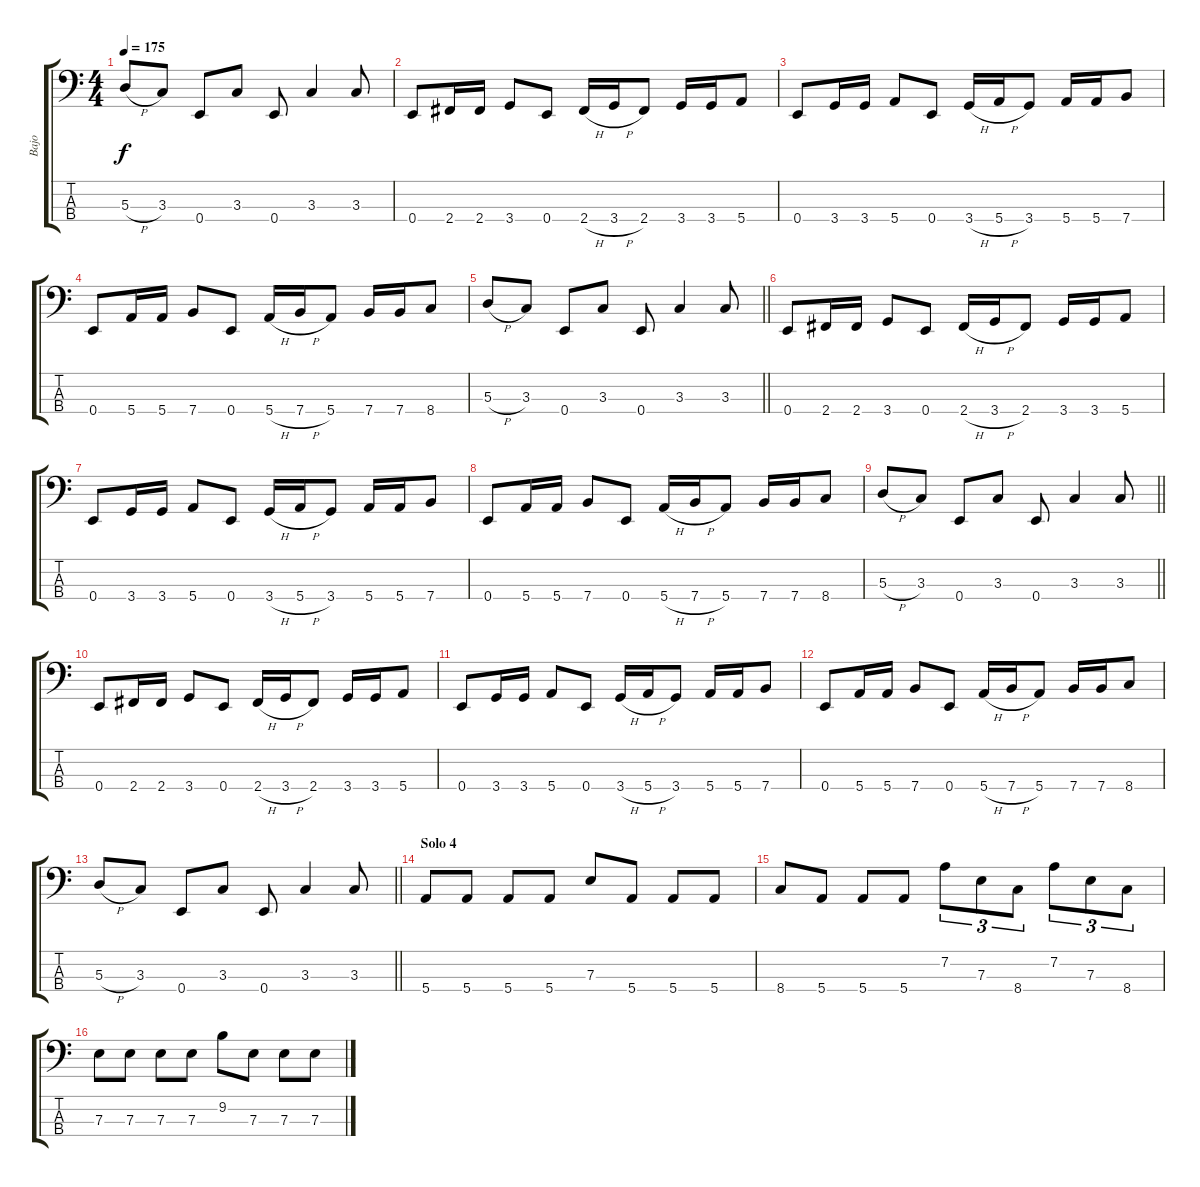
\track ("Bajo" "Bajo") {instrument electricbassfinger}
\staff {score tabs}
\tuning (G2 D2 A1 E1) {hide}
\ts (4 4)
\tempo 175
\clef f4
\ks c
5.3{h}.8{dy f} 3.3.8 0.4.8 3.3.8 0.4.8 3.3.4 3.3.8 |
0.4.8 2.4.16 2.4.16 3.4.8 0.4.8 2.4{h}.16 3.4{h}.16 2.4.8 3.4.16 3.4.16 5.4.8 |
0.4.8 3.4.16 3.4.16 5.4.8 0.4.8 3.4{h}.16 5.4{h}.16 3.4.8 5.4.16 5.4.16 7.4.8 |
0.4.8 5.4.16 5.4.16 7.4.8 0.4.8 5.4{h}.16 7.4{h}.16 5.4.8 7.4.16 7.4.16 8.4.8 |
\barLineRight lightlight
5.3{h}.8 3.3.8 0.4.8 3.3.8 0.4.8 3.3.4 3.3.8 |
\section ("" "")
0.4.8 2.4.16 2.4.16 3.4.8 0.4.8 2.4{h}.16 3.4{h}.16 2.4.8 3.4.16 3.4.16 5.4.8 |
0.4.8 3.4.16 3.4.16 5.4.8 0.4.8 3.4{h}.16 5.4{h}.16 3.4.8 5.4.16 5.4.16 7.4.8 |
0.4.8 5.4.16 5.4.16 7.4.8 0.4.8 5.4{h}.16 7.4{h}.16 5.4.8 7.4.16 7.4.16 8.4.8 |
\barLineRight lightlight
5.3{h}.8 3.3.8 0.4.8 3.3.8 0.4.8 3.3.4 3.3.8 |
0.4.8 2.4.16 2.4.16 3.4.8 0.4.8 2.4{h}.16 3.4{h}.16 2.4.8 3.4.16 3.4.16 5.4.8 |
0.4.8 3.4.16 3.4.16 5.4.8 0.4.8 3.4{h}.16 5.4{h}.16 3.4.8 5.4.16 5.4.16 7.4.8 |
0.4.8 5.4.16 5.4.16 7.4.8 0.4.8 5.4{h}.16 7.4{h}.16 5.4.8 7.4.16 7.4.16 8.4.8 |
\barLineRight lightlight
5.3{h}.8 3.3.8 0.4.8 3.3.8 0.4.8 3.3.4 3.3.8 |
\section ("" "Solo 4")
5.4.8 5.4.8 5.4.8 5.4.8 7.3.8 5.4.8 5.4.8 5.4.8 |
8.4.8 5.4.8 5.4.8 5.4.8 7.2.8{tu (3 2)} 7.3.8{tu (3 2)} 8.4.8{tu (3 2)} 7.2.8{tu (3 2)} 7.3.8{tu (3 2)} 8.4.8{tu (3 2)} |
7.3.8 7.3.8 7.3.8 7.3.8 9.2.8 7.3.8 7.3.8 7.3.8
